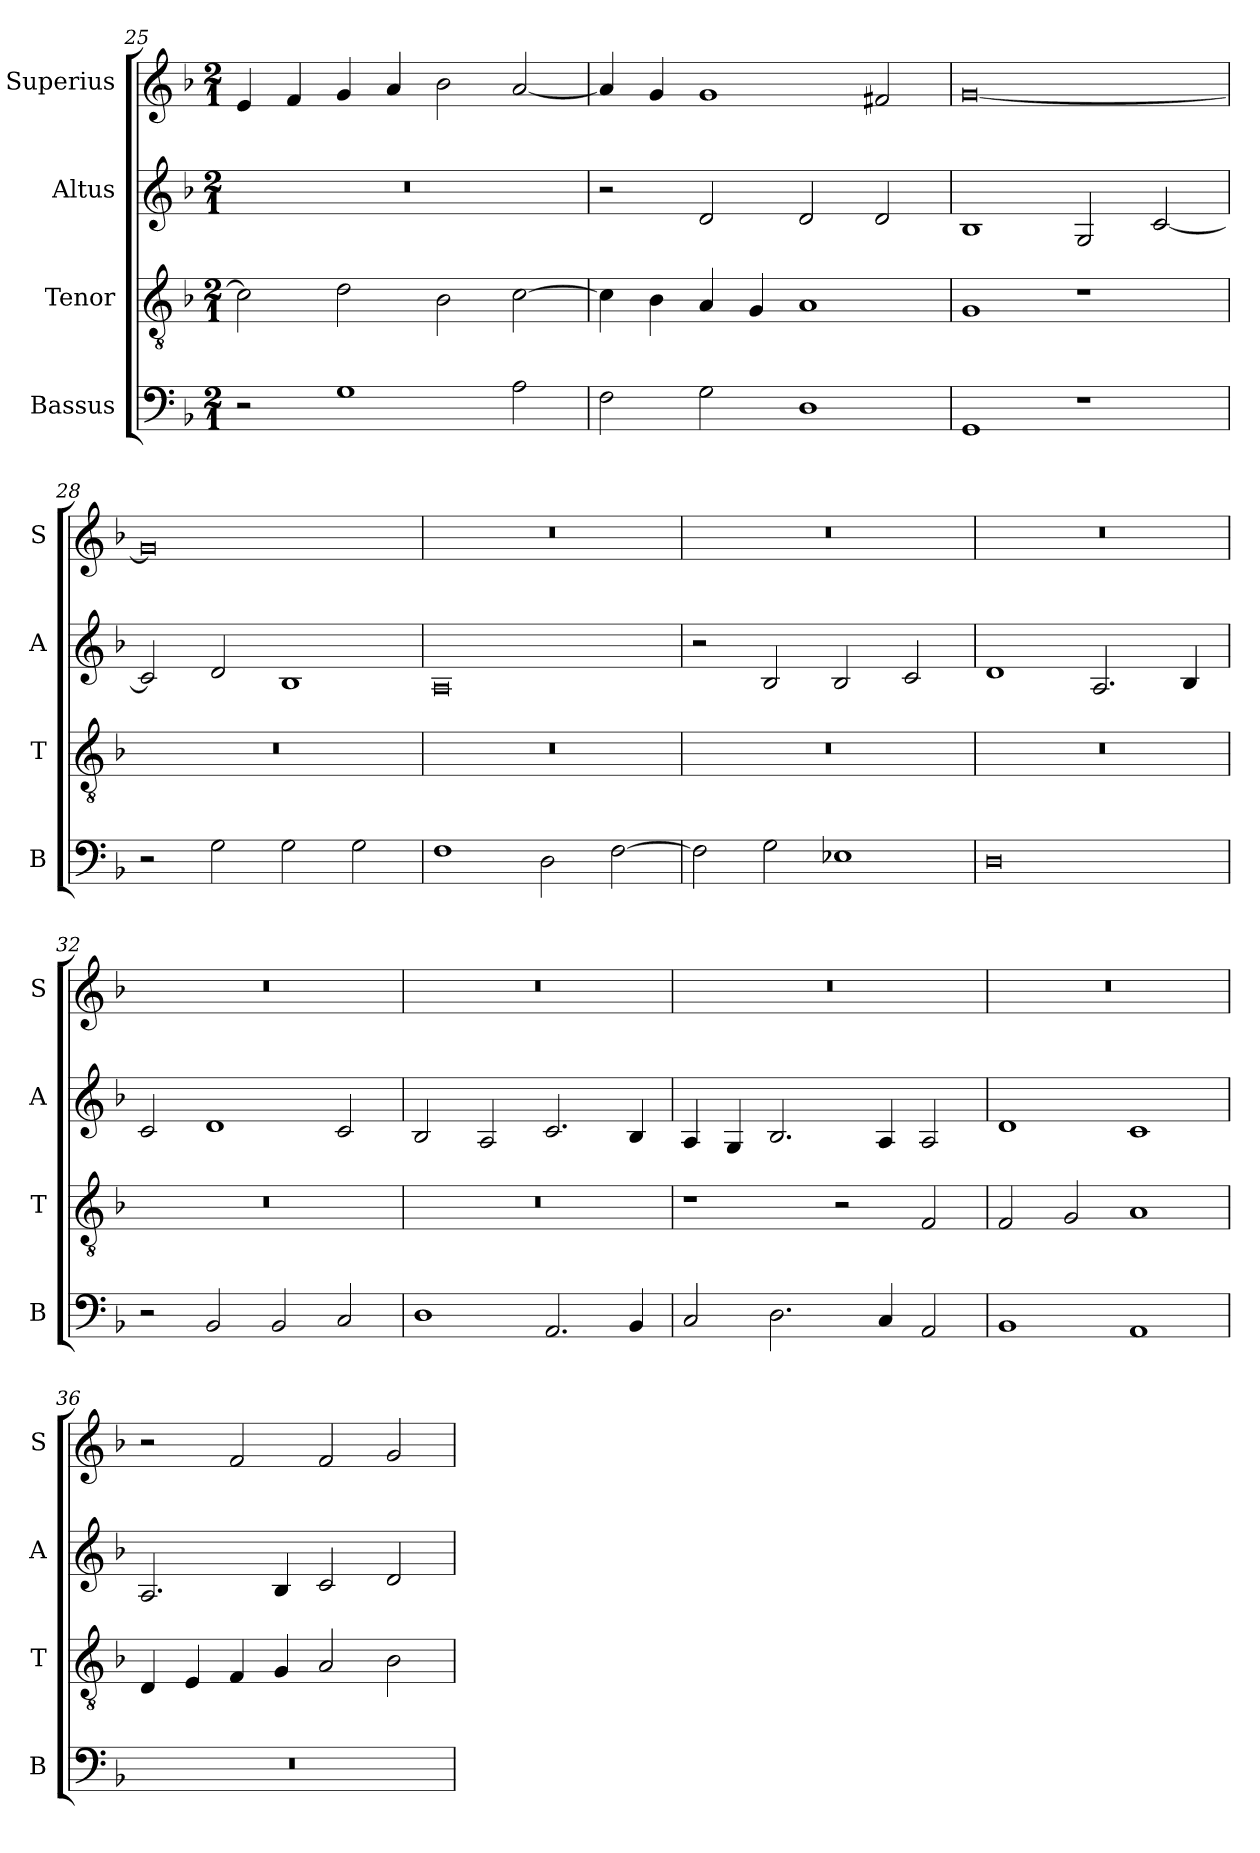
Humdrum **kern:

**kern	**kern	**kern	**kern
*part4	*part3	*part2	*part1
*staff4	*staff3	*staff2	*staff1
*I"Bassus	*I"Tenor	*I"Altus	*I"Superius
*I'B	*I'T	*I'A	*I'S
*clefF4	*clefGv2	*clefG2	*clefG2
*k[b-]	*k[b-]	*k[b-]	*k[b-]
*F:	*F:	*F:	*F:
*M2/1	*M2/1	*M2/1	*M2/1
=25	=25	=25	=25
2r	2c]	0r	4e
.	.	.	4f
1G	2d	.	4g
.	.	.	4a
.	2B-	.	2b-
2A	[2c	.	[2a
=26	=26	=26	=26
2F	4c]	2r	4a]
.	4B-	.	4g
2G	4A	2d	1g
.	4G	.	.
1D	1A	2d	.
.	.	2d	2f#X
=27	=27	=27	=27
1GG	1G	1B-	[0g
1r	1r	2G	.
.	.	[2c	.
=28	=28	=28	=28
2r	0r	2c]	0g]
2G	.	2d	.
2G	.	1B-	.
2G	.	.	.
=29	=29	=29	=29
1F	0r	0A	0r
2D	.	.	.
[2F	.	.	.
=30	=30	=30	=30
2F]	0r	2r	0r
2G	.	2B-	.
1E-X	.	2B-	.
.	.	2c	.
=31	=31	=31	=31
0D	0r	1d	0r
.	.	2.A	.
.	.	4B-	.
=32	=32	=32	=32
2r	0r	2c	0r
2BB-	.	1d	.
2BB-	.	.	.
2C	.	2c	.
=33	=33	=33	=33
1D	0r	2B-	0r
.	.	2A	.
2.AA	.	2.c	.
4BB-	.	4B-	.
=34	=34	=34	=34
2C	1r	4A	0r
.	.	4G	.
2.D	.	2.B-	.
.	2r	.	.
4C	.	4A	.
2AA	2F	2A	.
=35	=35	=35	=35
1BB-	2F	1d	0r
.	2G	.	.
1AA	1A	1c	.
=36	=36	=36	=36
0r	4D	2.A	2r
.	4E	.	.
.	4F	.	2f
.	4G	4B-	.
.	2A	2c	2f
.	2B-	2d	2g
=	=	=	=
*-	*-	*-	*-
